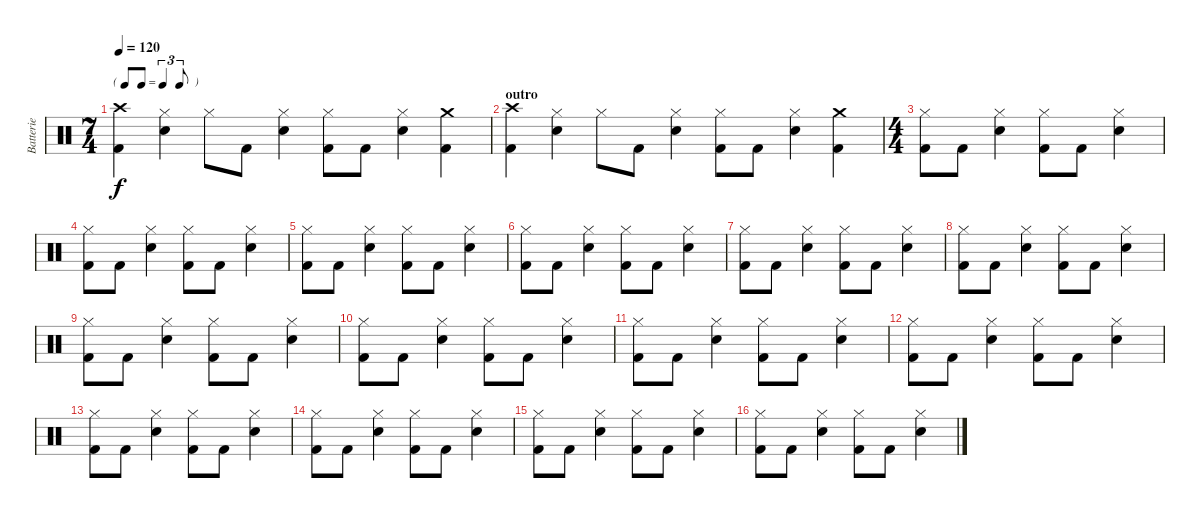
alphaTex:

\track ("Batterie" "Batterie") {instrument percussion}
\staff {score}
\articulation defaults
\ts (7 4)
\tf triplet8th
\tempo 120
\clef neutral
\ks c
("Crash high (hit)" "Kick (hit) 2").4{dy f} ("Hi-Hat (closed)" "Electric Snare (hit)").4 "Hi-Hat (closed)".8 "Kick (hit) 2".8 ("Hi-Hat (closed)" "Electric Snare (hit)").4 ("Hi-Hat (closed)" "Kick (hit) 2").8 "Kick (hit) 2".8 ("Hi-Hat (closed)" "Electric Snare (hit)").4 ("Crash medium (hit)" "Kick (hit) 2").4 |
\section ("" "outro")
("Crash high (hit)" "Kick (hit) 2").4 ("Hi-Hat (closed)" "Electric Snare (hit)").4 "Hi-Hat (closed)".8 "Kick (hit) 2".8 ("Hi-Hat (closed)" "Electric Snare (hit)").4 ("Hi-Hat (closed)" "Kick (hit) 2").8 "Kick (hit) 2".8 ("Hi-Hat (closed)" "Electric Snare (hit)").4 ("Crash medium (hit)" "Kick (hit) 2").4 |
\ts (4 4)
("Hi-Hat (closed)" "Kick (hit) 2").8 "Kick (hit) 2".8 ("Hi-Hat (closed)" "Electric Snare (hit)").4 ("Hi-Hat (closed)" "Kick (hit) 2").8 "Kick (hit) 2".8 ("Hi-Hat (closed)" "Electric Snare (hit)").4 |
("Hi-Hat (closed)" "Kick (hit) 2").8 "Kick (hit) 2".8 ("Hi-Hat (closed)" "Electric Snare (hit)").4 ("Hi-Hat (closed)" "Kick (hit) 2").8 "Kick (hit) 2".8 ("Hi-Hat (closed)" "Electric Snare (hit)").4 |
("Hi-Hat (closed)" "Kick (hit) 2").8 "Kick (hit) 2".8 ("Hi-Hat (closed)" "Electric Snare (hit)").4 ("Hi-Hat (closed)" "Kick (hit) 2").8 "Kick (hit) 2".8 ("Hi-Hat (closed)" "Electric Snare (hit)").4 |
("Hi-Hat (closed)" "Kick (hit) 2").8 "Kick (hit) 2".8 ("Hi-Hat (closed)" "Electric Snare (hit)").4 ("Hi-Hat (closed)" "Kick (hit) 2").8 "Kick (hit) 2".8 ("Hi-Hat (closed)" "Electric Snare (hit)").4 |
("Hi-Hat (closed)" "Kick (hit) 2").8 "Kick (hit) 2".8 ("Hi-Hat (closed)" "Electric Snare (hit)").4 ("Hi-Hat (closed)" "Kick (hit) 2").8 "Kick (hit) 2".8 ("Hi-Hat (closed)" "Electric Snare (hit)").4 |
("Hi-Hat (closed)" "Kick (hit) 2").8 "Kick (hit) 2".8 ("Hi-Hat (closed)" "Electric Snare (hit)").4 ("Hi-Hat (closed)" "Kick (hit) 2").8 "Kick (hit) 2".8 ("Hi-Hat (closed)" "Electric Snare (hit)").4 |
("Hi-Hat (closed)" "Kick (hit) 2").8 "Kick (hit) 2".8 ("Hi-Hat (closed)" "Electric Snare (hit)").4 ("Hi-Hat (closed)" "Kick (hit) 2").8 "Kick (hit) 2".8 ("Hi-Hat (closed)" "Electric Snare (hit)").4 |
("Hi-Hat (closed)" "Kick (hit) 2").8 "Kick (hit) 2".8 ("Hi-Hat (closed)" "Electric Snare (hit)").4 ("Hi-Hat (closed)" "Kick (hit) 2").8 "Kick (hit) 2".8 ("Hi-Hat (closed)" "Electric Snare (hit)").4 |
("Hi-Hat (closed)" "Kick (hit) 2").8 "Kick (hit) 2".8 ("Hi-Hat (closed)" "Electric Snare (hit)").4 ("Hi-Hat (closed)" "Kick (hit) 2").8 "Kick (hit) 2".8 ("Hi-Hat (closed)" "Electric Snare (hit)").4 |
("Hi-Hat (closed)" "Kick (hit) 2").8 "Kick (hit) 2".8 ("Hi-Hat (closed)" "Electric Snare (hit)").4 ("Hi-Hat (closed)" "Kick (hit) 2").8 "Kick (hit) 2".8 ("Hi-Hat (closed)" "Electric Snare (hit)").4 |
("Hi-Hat (closed)" "Kick (hit) 2").8 "Kick (hit) 2".8 ("Hi-Hat (closed)" "Electric Snare (hit)").4 ("Hi-Hat (closed)" "Kick (hit) 2").8 "Kick (hit) 2".8 ("Hi-Hat (closed)" "Electric Snare (hit)").4 |
("Hi-Hat (closed)" "Kick (hit) 2").8 "Kick (hit) 2".8 ("Hi-Hat (closed)" "Electric Snare (hit)").4 ("Hi-Hat (closed)" "Kick (hit) 2").8 "Kick (hit) 2".8 ("Hi-Hat (closed)" "Electric Snare (hit)").4 |
("Hi-Hat (closed)" "Kick (hit) 2").8 "Kick (hit) 2".8 ("Hi-Hat (closed)" "Electric Snare (hit)").4 ("Hi-Hat (closed)" "Kick (hit) 2").8 "Kick (hit) 2".8 ("Hi-Hat (closed)" "Electric Snare (hit)").4 |
("Hi-Hat (closed)" "Kick (hit) 2").8 "Kick (hit) 2".8 ("Hi-Hat (closed)" "Electric Snare (hit)").4 ("Hi-Hat (closed)" "Kick (hit) 2").8 "Kick (hit) 2".8 ("Hi-Hat (closed)" "Electric Snare (hit)").4
